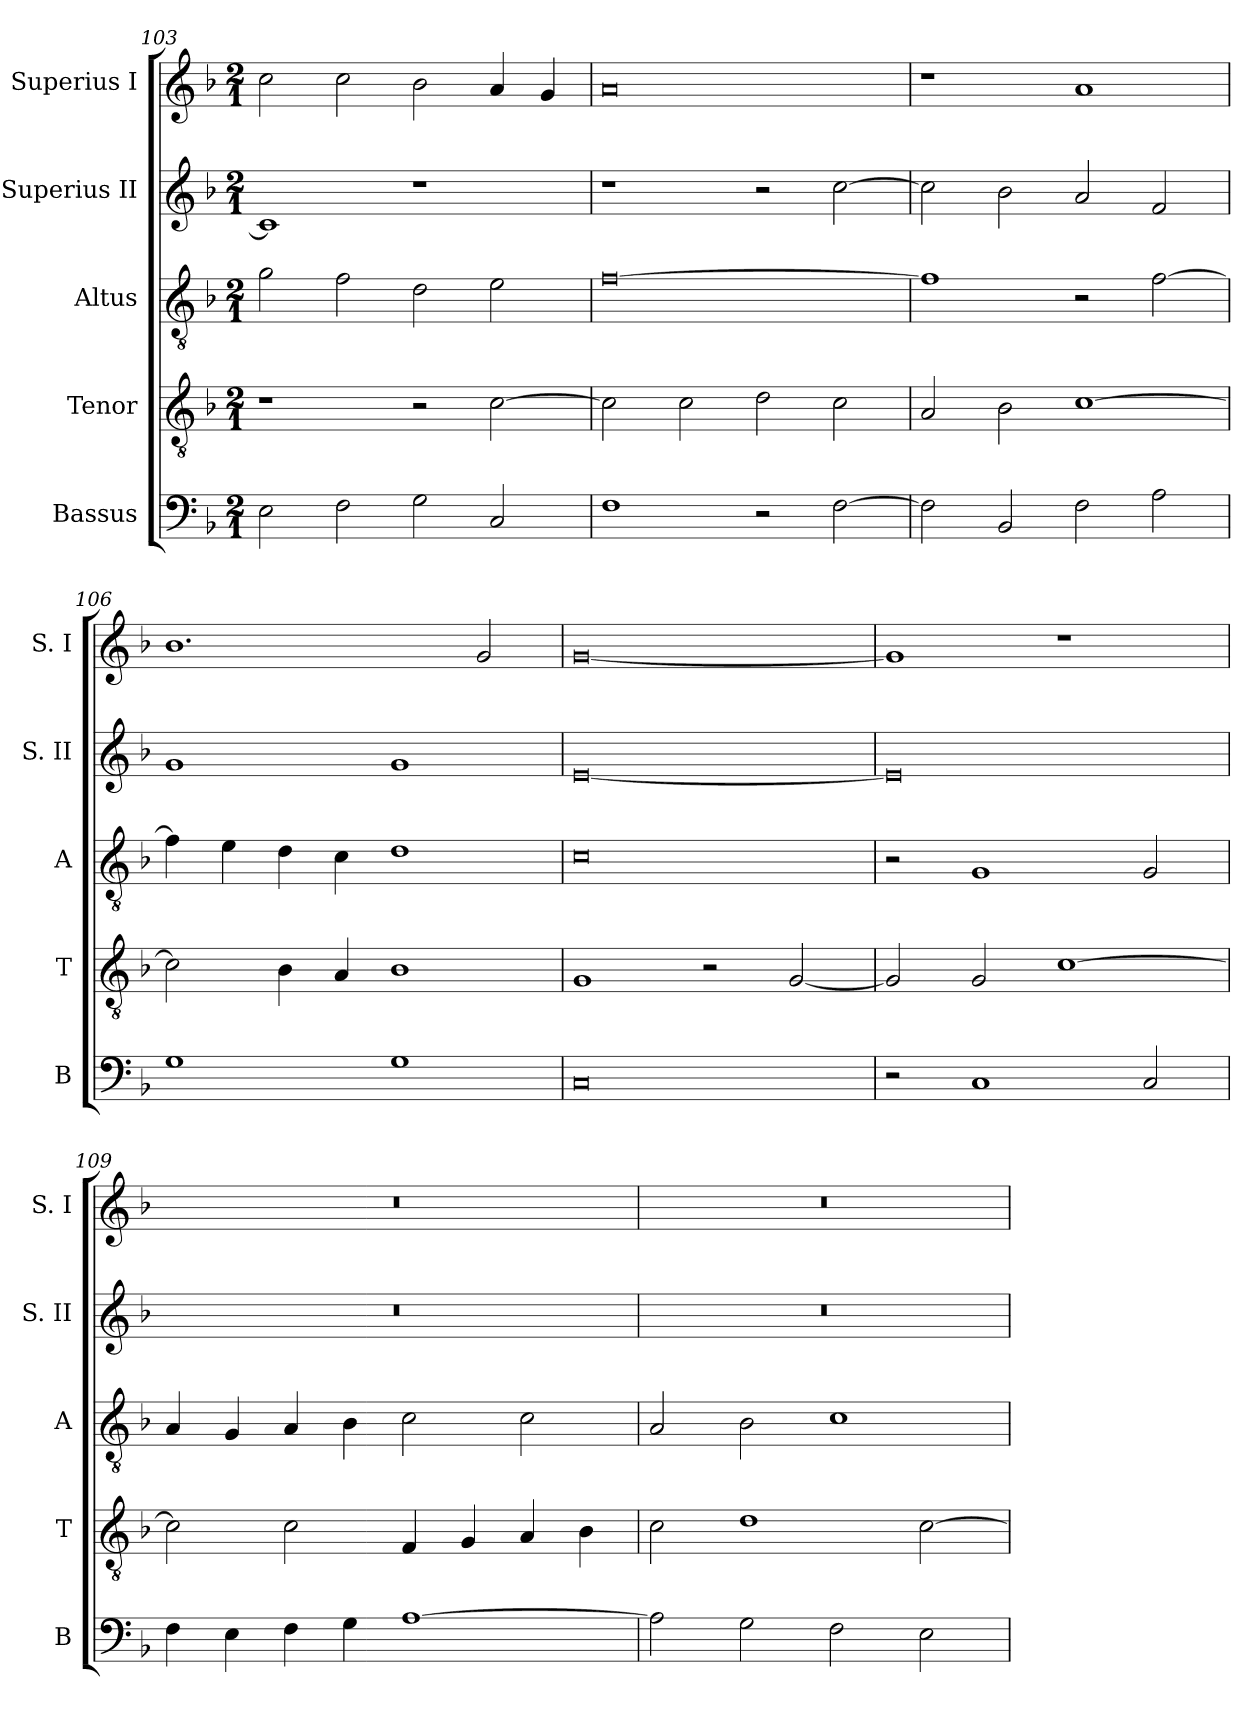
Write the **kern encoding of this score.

**kern	**kern	**kern	**kern	**kern
*part5	*part4	*part3	*part2	*part1
*staff5	*staff4	*staff3	*staff2	*staff1
*I"Bassus	*I"Tenor	*I"Altus	*I"Superius II	*I"Superius I
*I'B	*I'T	*I'A	*I'S. II	*I'S. I
*clefF4	*clefGv2	*clefGv2	*clefG2	*clefG2
*k[b-]	*k[b-]	*k[b-]	*k[b-]	*k[b-]
*F:	*F:	*F:	*F:	*F:
*M2/1	*M2/1	*M2/1	*M2/1	*M2/1
=103	=103	=103	=103	=103
2E	1r	2g	1c]	2cc
2F	.	2f	.	2cc
2G	2r	2d	1r	2b-
2C	[2c	2e	.	4a
.	.	.	.	4g
=104	=104	=104	=104	=104
1F	2c]	[0f	1r	0a
.	2c	.	.	.
2r	2d	.	2r	.
[2F	2c	.	[2cc	.
=105	=105	=105	=105	=105
2F]	2A	1f]	2cc]	1r
2BB-	2B-	.	2b-	.
2F	[1c	2r	2a	1a
2A	.	[2f	2f	.
=106	=106	=106	=106	=106
1G	2c]	4f]	1g	1.b-
.	.	4e	.	.
.	4B-	4d	.	.
.	4A	4c	.	.
1G	1B-	1d	1g	.
.	.	.	.	2g
=107	=107	=107	=107	=107
0C	1G	0c	[0e	[0g
.	2r	.	.	.
.	[2G	.	.	.
=108	=108	=108	=108	=108
2r	2G]	2r	0e]	1g]
1C	2G	1G	.	.
.	[1c	.	.	1r
2C	.	2G	.	.
=109	=109	=109	=109	=109
4F	2c]	4A	0r	0r
4E	.	4G	.	.
4F	2c	4A	.	.
4G	.	4B-	.	.
[1A	4F	2c	.	.
.	4G	.	.	.
.	4A	2c	.	.
.	4B-	.	.	.
=110	=110	=110	=110	=110
2A]	2c	2A	0r	0r
2G	1d	2B-	.	.
2F	.	1c	.	.
2E	[2c	.	.	.
=	=	=	=	=
*-	*-	*-	*-	*-
